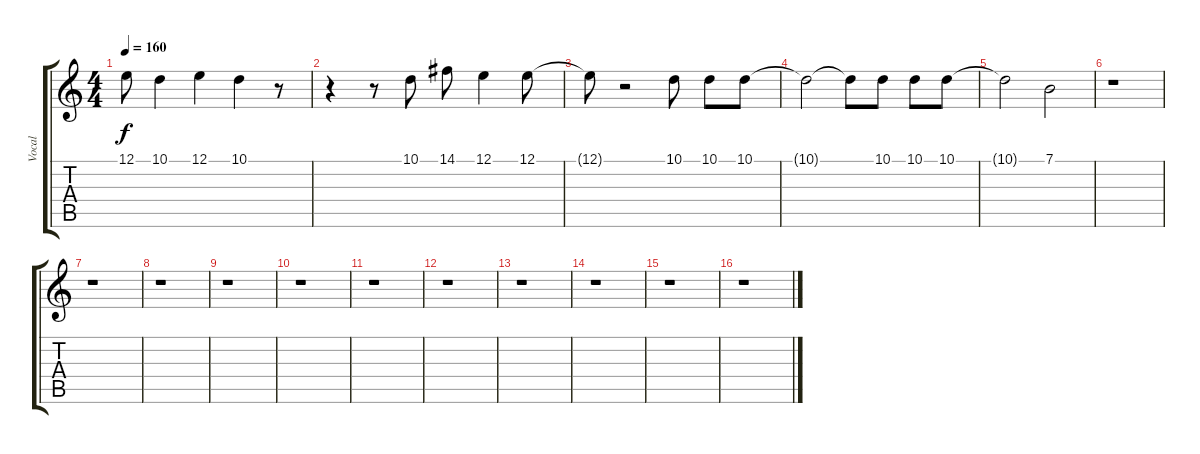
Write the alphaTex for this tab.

\track ("Vocal" "Vocal") {instrument sopranosax}
\staff {score tabs}
\tuning (E4 B3 G3 D3 A2 E2) {hide}
\ts (4 4)
\tempo 160
\clef g2
\ks c
12.1{t}.8{dy f} 10.1.4 12.1.4 10.1.4 r.8 |
r.4 r.8 10.1.8 14.1.8 12.1.4 12.1.8 |
12.1{t}.8 r.2 10.1.8 10.1.8 10.1.8 |
10.1{t}.2 10.1{t}.8 10.1.8 10.1.8 10.1.8 |
10.1{t}.2 7.1.2 |
r.1 |
r.1 |
r.1 |
r.1 |
r.1 |
r.1 |
r.1 |
r.1 |
r.1 |
r.1 |
r.1
